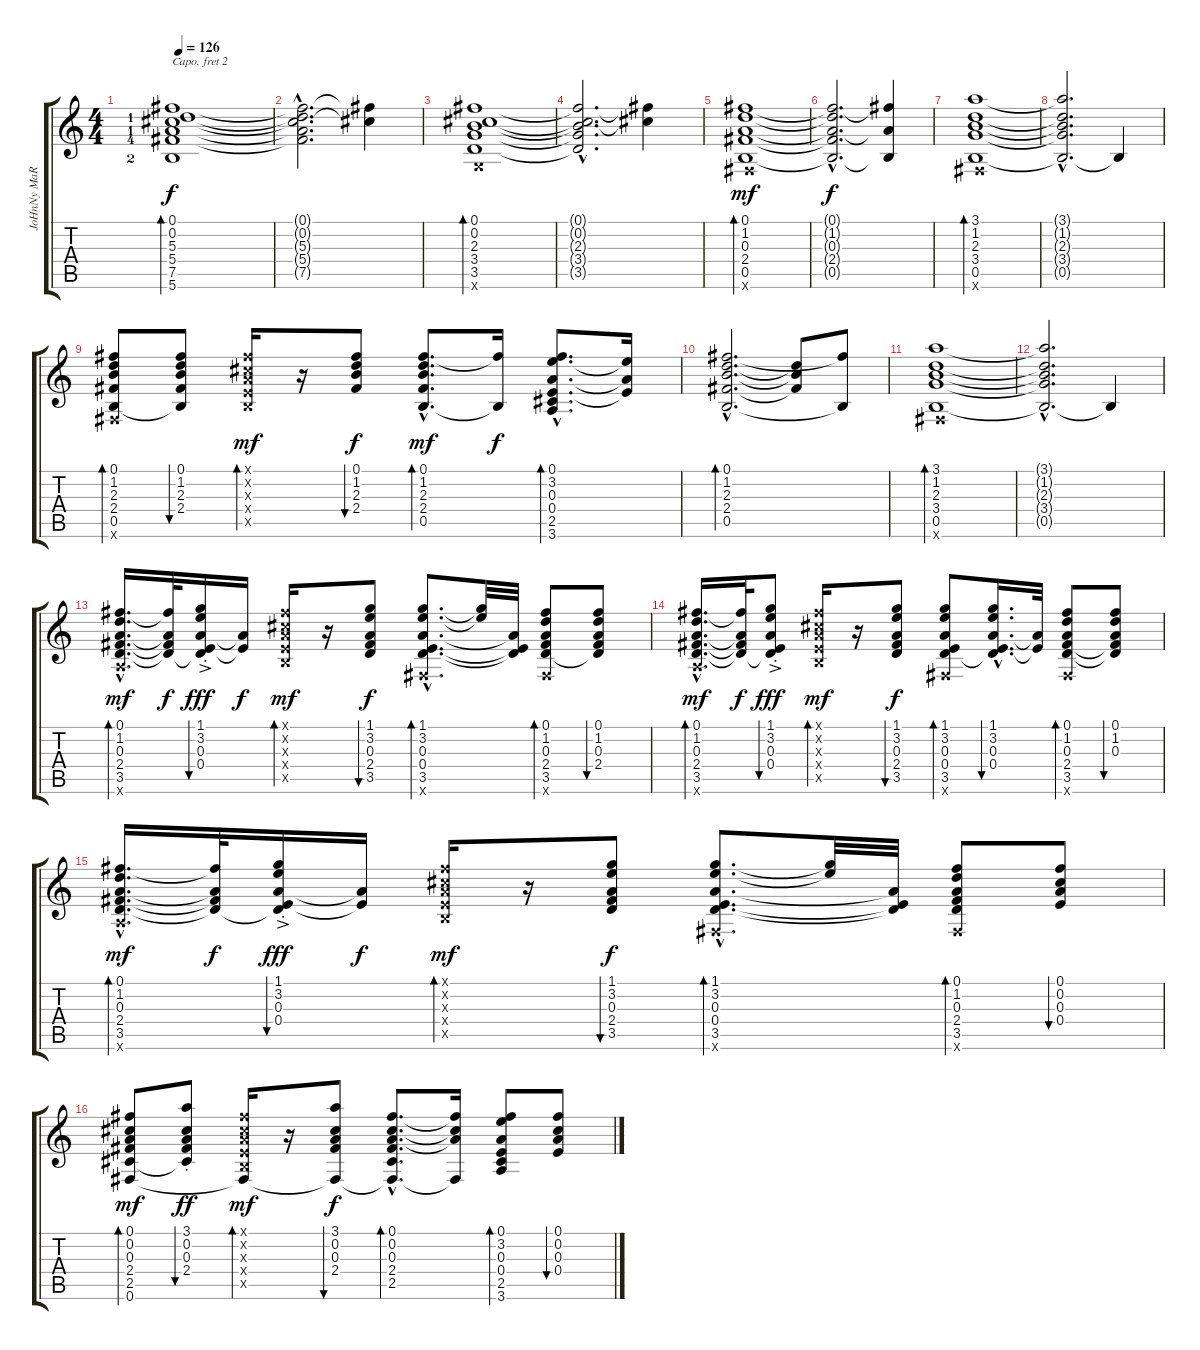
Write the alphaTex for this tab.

\track ("JoHnNy MaRr" "JoHnNy MaR") {instrument acousticguitarsteel}
\staff {score tabs}
\capo 2
\tuning (E4 B3 G3 D3 A2 E2) {hide}
\ts (4 4)
\tempo 126
\clef g2
\ks c
(0.1 0.2 5.3{lf 2} 5.4{lf 2} 7.5{lf 5} 5.6{lf 3}).1{bd 120 dy f instrument acousticguitarsteel} |
(0.1{hac t} 0.2{hac t} 5.3{hac t} 5.4{hac t} 7.5{hac t}).2{d} (0.1{t} 0.2{t}).4 |
(0.1 0.2 2.3 3.4 3.5 1.6{x}).1{bd 120} |
(0.1{hac t} 0.2{hac t} 2.3{hac t} 3.4{hac t} 3.5{hac t}).2{d} (0.1{t} 0.2{t}).4 |
(0.1 1.2 0.3 2.4 0.5 0.6{x}).1{bd 120 dy mf} |
(0.1{hac t} 1.2{hac t} 0.3{hac t} 2.4{hac t} 0.5{hac t}).2{d dy f} (0.1{t} 0.3{t} 0.5{t}).4 |
(3.1 1.2 2.3 3.4 0.5 0.6{x}).1{bd 120} |
(3.1{hac t} 1.2{hac t} 2.3{hac t} 3.4{hac t} 0.5{hac t}).2{d} 0.5{t}.4 |
(0.1 1.2 2.3 2.4 0.5 0.6{x}).8{bd 60} (0.1 1.2 2.3 2.4 0.5{t}).8{bu 60} (0.1{x} 0.2{x} 0.3{x} 0.4{x} 0.5{x}).16{bd 60 dy mf} r.16 (0.1 1.2 2.3 2.4).8{bu 60 dy f} (0.1{hac} 1.2{hac} 2.3{hac} 2.4{hac} 0.5{hac}).8{d bd 60 dy mf} (0.1{t} 0.5{t}).16{dy f} (0.1{hac} 3.2{hac} 0.3{hac} 0.4{hac} 2.5{hac} 3.6{hac}).8{d bd 60} (3.2{t} 0.3{t} 0.4{t}).16 |
(0.1{hac} 1.2{hac} 2.3{hac} 2.4{hac} 0.5{hac}).2{d bd 60} (1.2{t} 2.3{t} 2.4{t}).8 (0.1{t} 0.5{t}).8 |
(3.1 1.2 2.3 3.4 0.5 0.6{x}).1{bd 120} |
(3.1{hac t} 1.2{hac t} 2.3{hac t} 3.4{hac t} 0.5{hac t}).2{d} 0.5{t}.4 |
(0.1{hac} 1.2{hac} 0.3{hac} 2.4{hac} 3.5{hac} 3.6{hac x}).16{d bd 60 dy mf} (0.1{t} 0.3{t} 2.4{t} 3.5{t}).32{dy f} (1.1{ac st} 3.2{st} 0.3 0.4 3.5{t}).16{bu 60 dy fff} (0.3{t} 0.4{t}).16{dy f} (0.1{x} 0.2{x} 0.3{x} 0.4{x} 0.5{x}).16{bd 60 dy mf} r.16 (1.1 3.2 0.3 2.4 3.5).8{bu 60 dy f} (1.1{hac} 3.2{hac} 0.3{hac} 0.4{hac} 3.5{hac} 0.6{hac x}).8{d bd 60} (1.1{t} 3.2{t}).32 (0.3{t} 0.4{t} 3.5{t}).32 (0.1 1.2 0.3 2.4 3.5 0.6{x}).8{bd 60} (0.1 1.2 0.3 2.4 3.5{t}).8{bu 60} |
(0.1{hac} 1.2{hac} 0.3{hac} 2.4{hac} 3.5{hac} 3.6{hac x}).16{d bd 60 dy mf} (0.1{t} 0.3{t} 2.4{t} 3.5{t}).32{dy f} (1.1{ac st} 3.2{st} 0.3 0.4 3.5{t}).8{bu 60 dy fff} (0.1{x} 0.2{x} 0.3{x} 0.4{x} 0.5{x}).16{bd 60 dy mf} r.16 (1.1 3.2 0.3 2.4 3.5).8{bu 60 dy f} (1.1 3.2 0.3 0.4 3.5 0.6{x}).8{bd 60} (1.1{hac} 3.2{hac} 0.3{hac} 0.4{hac} 3.5{hac t}).16{d bu 60} (0.3{t} 0.4{t}).32 (0.1 1.2 0.3 2.4 3.5 0.6{x}).8{bd 60} (0.1 1.2 0.3 2.4{t} 3.5{t}).8{bu 60} |
(0.1{hac} 1.2{hac} 0.3{hac} 2.4{hac} 3.5{hac} 3.6{hac x}).16{d bd 60 dy mf} (0.1{t} 0.3{t} 2.4{t} 3.5{t}).32{dy f} (1.1{ac st} 3.2{st} 0.3 0.4 3.5{t}).16{bu 60 dy fff} (0.3{t} 0.4{t}).16{dy f} (0.1{x} 0.2{x} 0.3{x} 0.4{x} 0.5{x}).16{bd 60 dy mf} r.16 (1.1 3.2 0.3 2.4 3.5).8{bu 60 dy f} (1.1{hac} 3.2{hac} 0.3{hac} 0.4{hac} 3.5{hac} 0.6{hac x}).8{d bd 60} (1.1{t} 3.2{t}).32 (0.3{t} 0.4{t} 3.5{t}).32 (0.1 1.2 0.3 2.4 3.5 0.6{x}).8{bd 60} (0.1 0.2 0.3 0.4).8{bu 60} |
(0.1 0.2 0.3 2.4 2.5 0.6).8{bd 60 dy mf} (3.1{st} 0.2 0.3 2.4{st} 2.5{t}).8{bu 60 dy ff} (0.1{x} 0.2{x} 0.3{x} 0.4{x} 0.5{x} 0.6{t}).16{bd 60 dy mf} r.16 (3.1 0.2 0.3 2.4 0.6{t}).8{bu 60 dy f} (0.1{hac} 0.2{hac} 0.3{hac} 2.4{hac} 2.5{hac} 0.6{hac t}).8{d bd 60} (0.1{t} 0.2{t} 0.3{t} 0.6{t}).16 (0.1 3.2 0.3 0.4 2.5 3.6).8{bd 60} (0.1 0.2 0.3 0.4).8{bu 60}
